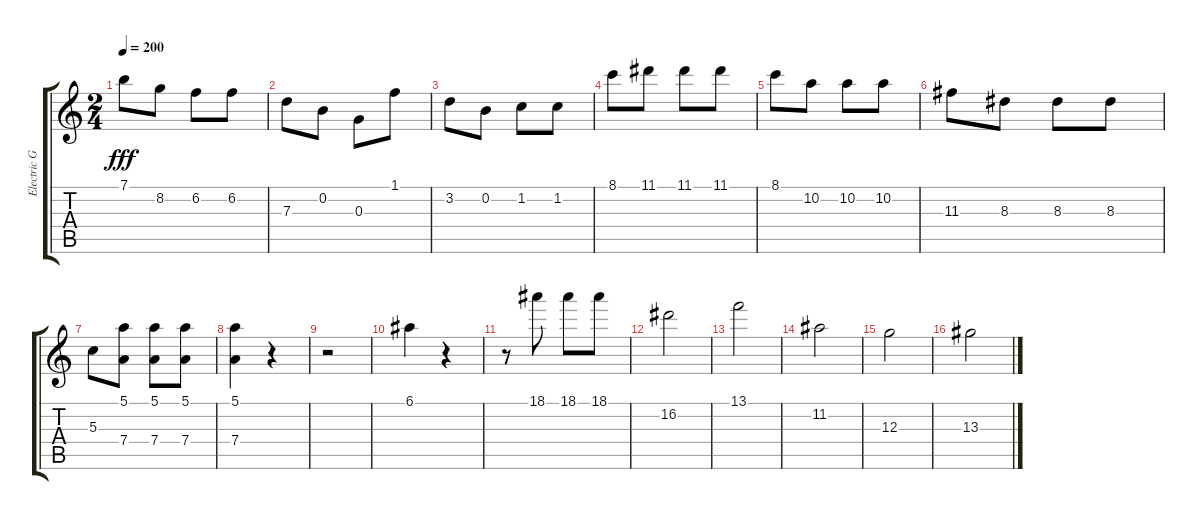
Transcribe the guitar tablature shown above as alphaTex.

\track ("Electric Guitar 2" "Electric G") {instrument overdrivenguitar}
\staff {score tabs}
\tuning (E4 B3 G3 D3 A2 E2) {hide}
\ts (2 4)
\tempo 200
\clef g2
\ks c
7.1.8{dy fff} 8.2.8 6.2.8 6.2.8 |
7.3.8 0.2.8 0.3.8 1.1.8 |
3.2.8 0.2.8 1.2.8 1.2.8 |
8.1.8 11.1.8 11.1.8 11.1.8 |
8.1.8 10.2.8 10.2.8 10.2.8 |
11.3.8 8.3.8 8.3.8 8.3.8 |
5.3.8 (5.1 7.4).8 (5.1 7.4).8 (5.1 7.4).8 |
(5.1 7.4).4 r.4 |
r.2 |
6.1.4 r.4 |
r.8 18.1.8 18.1.8 18.1.8 |
16.2.2 |
13.1.2 |
11.2.2 |
12.3.2 |
13.3.2
